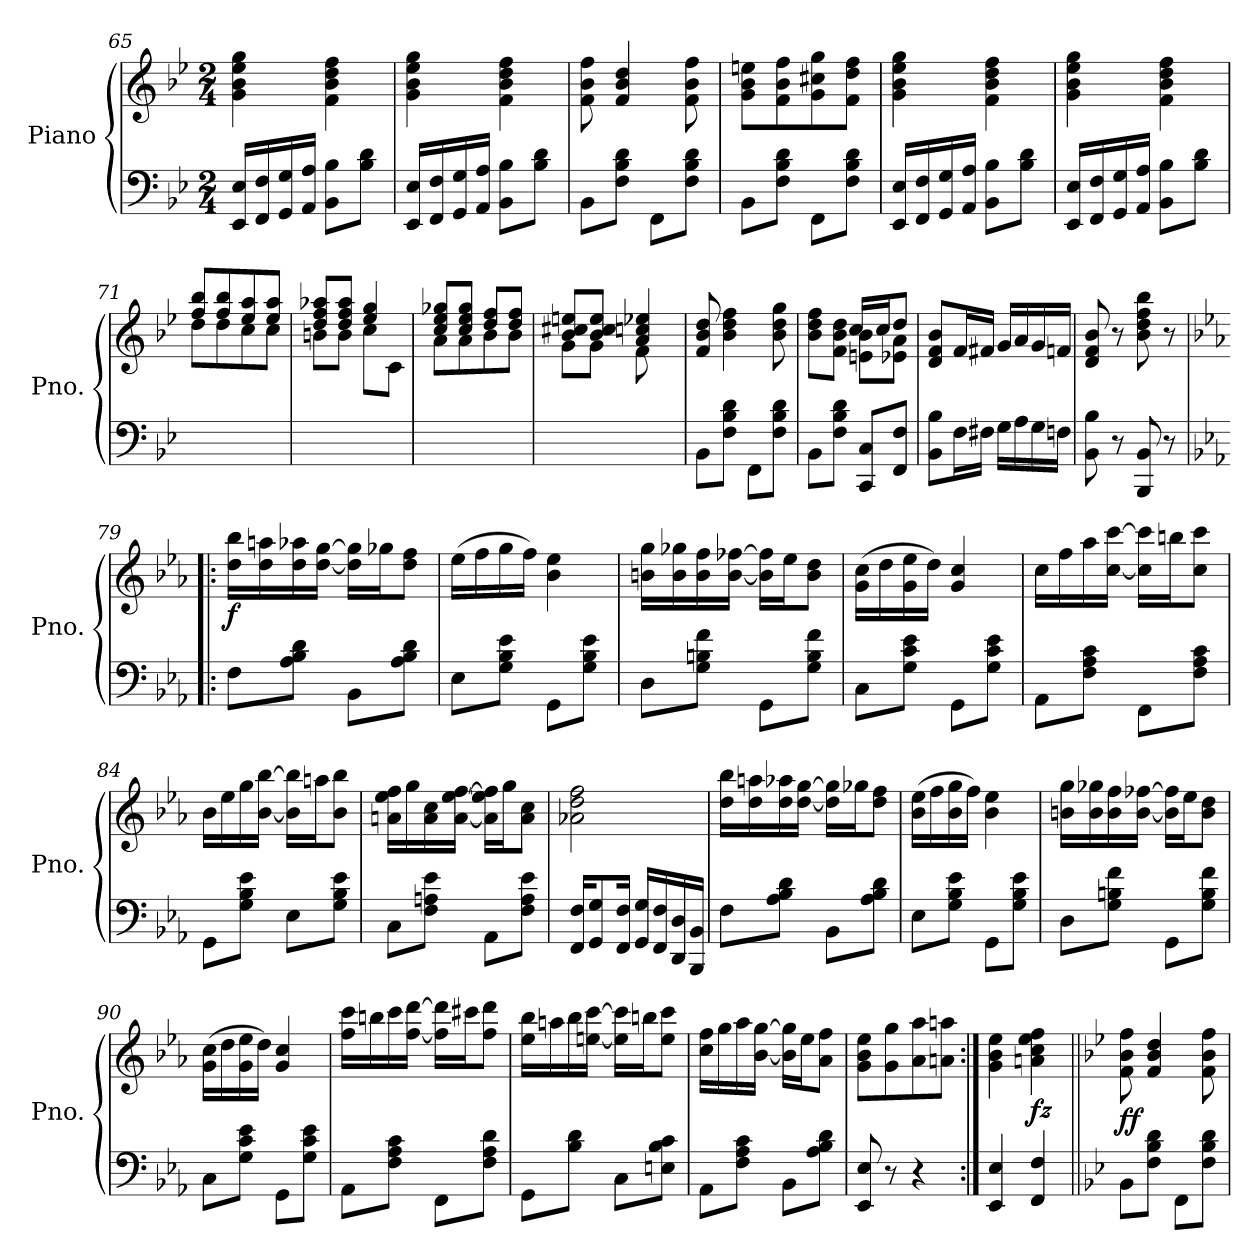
**kern	**kern	**dynam
*part1	*part1	*part1
*staff2	*staff1	*staff1/2
*I"Piano	*	*
*I'Pno.	*	*
*clefF4	*clefG2	*
*k[b-e-]	*k[b-e-]	*
*M2/4	*M2/4	*
=65	=65	=65
16EE-/ 16E-/LL	4g\ 4b-\ 4ee-\ 4gg\	.
16FF/ 16F/	.	.
16GG/ 16G/	.	.
16AA/ 16A/JJ	.	.
8BB-\ 8B-\L	4f\ 4b-\ 4dd\ 4ff\	.
8B-\ 8d\J	.	.
=66	=66	=66
16EE-/ 16E-/LL	4g\ 4b-\ 4ee-\ 4gg\	.
16FF/ 16F/	.	.
16GG/ 16G/	.	.
16AA/ 16A/JJ	.	.
8BB-\ 8B-\L	4f\ 4b-\ 4dd\ 4ff\	.
8B-\ 8d\J	.	.
!!LO:LB:g=z
=67	=67	=67
8BB-\L	8f\ 8b-\ 8ff\	.
8F\ 8B-\ 8d\J	4f/ 4b-/ 4dd/	.
8FF\L	.	.
8F\ 8B-\ 8d\J	8f\ 8b-\ 8ff\	.
=68	=68	=68
8BB-\L	8g\ 8b-\ 8een\L	.
8F\ 8B-\ 8d\J	8f\ 8b-\ 8ff\	.
8FF\L	8g\ 8cc#X\ 8gg\	.
8F\ 8B-\ 8d\J	8f\ 8dd\ 8ff\J	.
=69	=69	=69
16EE-/ 16E-/LL	4g\ 4b-\ 4ee-\ 4gg\	.
16FF/ 16F/	.	.
16GG/ 16G/	.	.
16AA/ 16A/JJ	.	.
8BB-\ 8B-\L	4f\ 4b-\ 4dd\ 4ff\	.
8B-\ 8d\J	.	.
=70	=70	=70
16EE-/ 16E-/LL	4g\ 4b-\ 4ee-\ 4gg\	.
16FF/ 16F/	.	.
16GG/ 16G/	.	.
16AA/ 16A/JJ	.	.
8BB-\ 8B-\L	4f\ 4b-\ 4dd\ 4ff\	.
8B-\ 8d\J	.	.
=71	=71	=71
*	*^	*
2ryy	8dd\L	8ff/ 8bb-/L	.
.	8dd\	8ff/ 8bb-/	.
.	8cc\	8ee-/ 8aa/	.
.	8cc\J	8ee-/ 8aa/J	.
=72	=72	=72	=72
2ryy	8bn\L	8dd/ 8ff/ 8aa-X/L	.
.	8b\J	8dd/ 8ff/ 8aa-/J	.
.	8cc\L	4ee-/ 4gg/	.
.	8c\J	.	.
=73	=73	=73	=73
2ryy	8a\L	8cc/ 8ee-/ 8gg-X/L	.
.	8a\	8cc/ 8ee-/ 8gg-/J	.
.	8b-\	8dd/ 8ff/L	.
.	8b-\J	8dd/ 8ff/J	.
=74	=74	=74	=74
*^	*	*	*
4.ryy	2ryy	8g\L	8b-/ 8cc#X/ 8een/L	.
.	.	8g\J	8b-/ 8cc#/ 8ee/J	.
.	.	8f\L	4a/ 4ccn/ 4ee-X/	.
8F/J	.	8ryy	.	.
*v	*v	*	*	*
*	*v	*v	*
!!LO:LB:g=z
=75	=75	=75
8BB-\L	8f/ 8b-/ 8dd/	.
8F\ 8B-\ 8d\J	4b-\ 4dd\ 4ff\	.
8FF\L	.	.
8F\ 8B-\ 8d\J	8b-\ 8dd\ 8gg\	.
=76	=76	=76
*	*^	*
8BB-\L	8b-\ 8dd\ 8ff\L	4ryy	.
8F\ 8B-\ 8d\J	8f\ 8b-\ 8dd\J	.	.
8CC/ 8C/L	8en\ 8b-\L	16cc/LL	.
.	.	16cc/J	.
8FF/ 8F/J	8e-X\ 8a\J	8dd/J	.
*	*v	*v	*
=77	=77	=77
8BB-\ 8B-\L	8d/ 8f/ 8b-/L	.
16F\L	16f/L	.
16F#X\JJ	16f#X/JJ	.
16G\LL	16g/LL	.
16A\	16a/	.
16G\	16g/	.
16Fn\JJ	16fn/JJ	.
=78	=78	=78
8BB-\ 8B-\	8d/ 8f/ 8b-/	.
8r	8r	.
8BBB-/ 8BB-/	8b-\ 8dd\ 8ff\ 8bb-\	.
8r	8r	.
!!LO:PB:g=z
=79!|:	=79!|:	=79!|:
*k[b-e-a-]	*k[b-e-a-]	*
!	!	!LO:DY:b
8F\L	16dd\ 16bb-\LL	f
.	16dd\ 16aan\	.
8A-\ 8B-\ 8d\J	16dd\ 16aa-X\	.
.	[16dd\ [16gg\JJ	.
8BB-\L	16dd\] 16gg\]LL	.
.	16gg-X\J	.
8A-\ 8B-\ 8d\J	8dd\ 8ff\J	.
=80	=80	=80
8E-\L	(>16ee-\LL	.
.	16ff\	.
8G\ 8B-\ 8e-\J	16gg\	.
.	16ff\JJ)	.
8GG\L	4b-\ 4ee-\	.
8G\ 8B-\ 8e-\J	.	.
=81	=81	=81
8D\L	16bn\ 16gg\LL	.
.	16b\ 16gg-X\	.
8G\ 8Bn\ 8f\J	16b\ 16ff\	.
.	[16b\ [16ff-X\JJ	.
8GG\L	16b\] 16ff-\]LL	.
.	16ee-\J	.
8G\ 8B\ 8f\J	8b\ 8dd\J	.
=82	=82	=82
8C\L	(>16g\ 16cc\LL	.
.	16dd\	.
8G\ 8c\ 8e-\J	16g\ 16ee-\	.
.	16dd\JJ)	.
8GG\L	4g/ 4cc/	.
8G\ 8c\ 8e-\J	.	.
!!LO:LB:g=z
=83	=83	=83
8AA-\L	16cc\LL	.
.	16ff\	.
8F\ 8A-\ 8c\J	16aa-\	.
.	[16cc\ [16ccc\JJ	.
8FF\L	16cc\] 16ccc\]LL	.
.	16bbn\J	.
8F\ 8A-\ 8c\J	8cc\ 8ccc\J	.
=84	=84	=84
8GG\L	16b-\LL	.
.	16ee-\	.
8G\ 8B-\ 8e-\J	16gg\	.
.	[16b-\ [16bb-\JJ	.
8E-\L	16b-\] 16bb-\]LL	.
.	16aan\J	.
8G\ 8B-\ 8e-\J	8b-\ 8bb-\J	.
=85	=85	=85
8C\L	16an\ 16ee-\ 16ff\LL	.
.	16gg\	.
8F\ 8An\ 8e-\J	16a\ 16cc\	.
.	[16a\ [16ee-\ [16ff\JJ	.
8AA-\L	16a\] 16ee-\] 16ff\]LL	.
.	16gg\J	.
8F\ 8A\ 8e-\J	8a\ 8cc\J	.
=86	=86	=86
16FF/ 16F/KL	2a-X\ 2dd\ 2ff\	.
8GG/ 8G/	.	.
16FF/ 16F/Jk	.	.
16GG/ 16G/LL	.	.
16FF/ 16F/	.	.
16DD/ 16D/	.	.
16BBB-/ 16BB-/JJ	.	.
=87	=87	=87
8F\L	16dd\ 16bb-\LL	.
.	16dd\ 16aan\	.
8A-\ 8B-\ 8d\J	16dd\ 16aa-X\	.
.	[16dd\ [16gg\JJ	.
8BB-\L	16dd\] 16gg\]LL	.
.	16gg-X\J	.
8A-\ 8B-\ 8d\J	8dd\ 8ff\J	.
!!LO:LB:g=z
=88	=88	=88
8E-\L	(>16b-\ 16ee-\LL	.
.	16ff\	.
8G\ 8B-\ 8e-\J	16b-\ 16gg\	.
.	16ff\JJ)	.
8GG\L	4b-\ 4ee-\	.
8G\ 8B-\ 8e-\J	.	.
=89	=89	=89
8D\L	16bn\ 16gg\LL	.
.	16b\ 16gg-X\	.
8G\ 8Bn\ 8f\J	16b\ 16ff\	.
.	[16b\ [16ff-X\JJ	.
8GG\L	16b\] 16ff-\]LL	.
.	16ee-\J	.
8G\ 8B\ 8f\J	8b\ 8dd\J	.
=90	=90	=90
8C\L	(>16g\ 16cc\LL	.
.	16dd\	.
8G\ 8c\ 8e-\J	16g\ 16ee-\	.
.	16dd\JJ)	.
8GG\L	4g/ 4cc/	.
8G\ 8c\ 8e-\J	.	.
!!LO:LB:g=z
=91	=91	=91
8AA-\L	16ff\ 16ccc\LL	.
.	16bbn\	.
8F\ 8A-\ 8c\J	16ccc\	.
.	[16ff\ [16ddd\JJ	.
8FF\L	16ff\] 16ddd\]LL	.
.	16ccc#X\J	.
8F\ 8A-\ 8d\J	8ff\ 8ddd\J	.
=92	=92	=92
8GG\L	16ee-\ 16bb-\LL	.
.	16aan\	.
8B-\ 8d\J	16bb-\	.
.	[16een\ [16ccc\JJ	.
8C\L	16ee\] 16ccc\]LL	.
.	16bbn\J	.
8En\ 8B-\ 8c\J	8ee\ 8ccc\J	.
=93	=93	=93
8AA-\L	16cc\ 16ff\LL	.
.	16gg\	.
8F\ 8A-\ 8c\J	16aa-\	.
.	[16b-\ [16gg\JJ	.
8BB-\L	16b-\] 16gg\]LL	.
.	16ee-\J	.
8A-\ 8B-\ 8d\J	8a-\ 8ff\J	.
=94	=94	=94
8EE-/ 8E-/	8g\ 8b-\ 8ee-\L	.
8r	8g\ 8gg\	.
4r	8a-\ 8aa-\	.
.	8an\ 8aan\J	.
=95:|!	=95:|!	=95:|!
4EE-/ 4E-/	4g\ 4b-\ 4ee-\	.
!	!	!LO:DY:b
4FF/ 4F/	4an\ 4cc\ 4ee-\ 4ff\	fz
!!LO:LB:g=z
=96||	=96||	=96||
*k[b-e-]	*k[b-e-]	*
!	!	!LO:DY:b
8BB-\L	8f\ 8b-\ 8ff\	ff
8F\ 8B-\ 8d\J	4f/ 4b-/ 4dd/	.
8FF\L	.	.
8F\ 8B-\ 8d\J	8f\ 8b-\ 8ff\	.
=	=	=
*-	*-	*-
